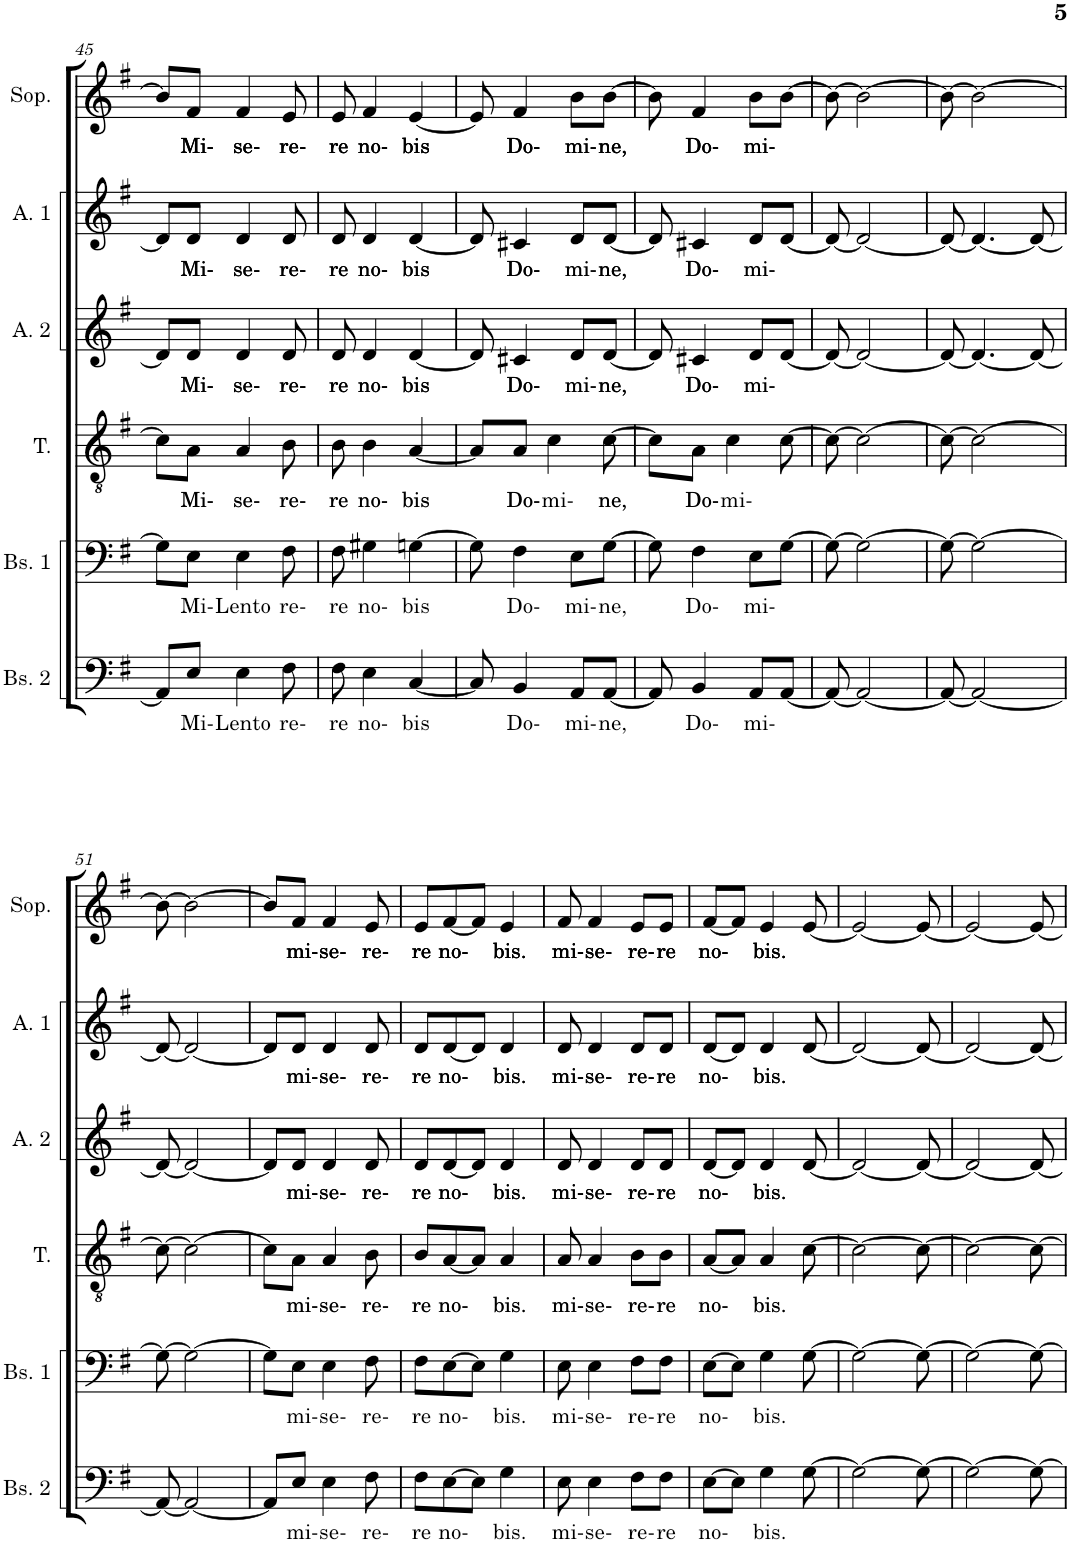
**kern	**text	**kern	**text	**kern	**text	**kern	**text	**kern	**text	**kern	**text
*part6	*part6	*part5	*part5	*part4	*part4	*part3	*part3	*part2	*part2	*part1	*part1
*staff6	*staff6	*staff5	*staff5	*staff4	*staff4	*staff3	*staff3	*staff2	*staff2	*staff1	*staff1
*I"Bas 2	*	*I"Bas 1	*	*I"Tenor	*	*I"Alt 2	*	*I"Alt 1	*	*I"Sopraan	*
*I'Bs. 2	*	*I'Bs. 1	*	*I'T.	*	*I'A. 2	*	*I'A. 1	*	*I'Sop.	*
!!LO:PB:g=z
*clefF4	*	*clefF4	*	*clefGv2	*	*clefG2	*	*clefG2	*	*clefG2	*
*k[f#]	*	*k[f#]	*	*k[f#]	*	*k[f#]	*	*k[f#]	*	*k[f#]	*
*M5/8	*	*M5/8	*	*M5/8	*	*M5/8	*	*M5/8	*	*M5/8	*
=45	=45	=45	=45	=45	=45	=45	=45	=45	=45	=45	=45
8AA/L]	.	8G\L]	.	8c\L]	.	8d/L]	.	8d/L]	.	8b/L]	.
!	!LO:LY:b	!	!LO:LY:b	!	!LO:LY:b	!	!LO:LY:b	!	!LO:LY:b	!	!LO:LY:b
8E/J	Mi-	8E\J	Mi-	8A\J	Mi-	8d/J	Mi-	8d/J	Mi-	8f#/J	Mi-
!	!LO:LY:b	!	!LO:LY:b	!	!LO:LY:b	!	!LO:LY:b	!	!LO:LY:b	!	!LO:LY:b
4E\	Lento	4E\	Lento	4A/	se-	4d/	se-	4d/	se-	4f#/	se-
!	!LO:LY:b	!	!LO:LY:b	!	!LO:LY:b	!	!LO:LY:b	!	!LO:LY:b	!	!LO:LY:b
8F#\	re-	8F#\	re-	8B\	re-	8d/	re-	8d/	re-	8e/	re-
=46	=46	=46	=46	=46	=46	=46	=46	=46	=46	=46	=46
!	!LO:LY:b	!	!LO:LY:b	!	!LO:LY:b	!	!LO:LY:b	!	!LO:LY:b	!	!LO:LY:b
8F#\	re	8F#\	re	8B\	re	8d/	re	8d/	re	8e/	re
!	!LO:LY:b	!	!LO:LY:b	!	!LO:LY:b	!	!LO:LY:b	!	!LO:LY:b	!	!LO:LY:b
4E\	no-	4G#X\	no-	4B\	no-	4d/	no-	4d/	no-	4f#/	no-
!	!LO:LY:b	!	!LO:LY:b	!	!LO:LY:b	!	!LO:LY:b	!	!LO:LY:b	!	!LO:LY:b
[4C/	bis	[4Gn\	bis	[4A/	bis	[4d/	bis	[4d/	bis	[4e/	bis
=47	=47	=47	=47	=47	=47	=47	=47	=47	=47	=47	=47
8C/]	.	8G\]	.	8A/L]	.	8d/]	.	8d/]	.	8e/]	.
!	!LO:LY:b	!	!LO:LY:b	!	!LO:LY:b	!	!LO:LY:b	!	!LO:LY:b	!	!LO:LY:b
4BB/	Do-	4F#\	Do-	8A/J	Do-	4c#X/	Do-	4c#X/	Do-	4f#/	Do-
!	!	!	!	!	!LO:LY:b	!	!	!	!	!	!
.	.	.	.	4c\	mi-	.	.	.	.	.	.
!	!LO:LY:b	!	!LO:LY:b	!	!	!	!LO:LY:b	!	!LO:LY:b	!	!LO:LY:b
8AA/L	mi-	8E\L	mi-	.	.	8d/L	mi-	8d/L	mi-	8b\L	mi-
!	!LO:LY:b	!	!LO:LY:b	!	!LO:LY:b	!	!LO:LY:b	!	!LO:LY:b	!	!LO:LY:b
[8AA/J	ne,	[8G\J	ne,	[8c\	ne,	[8d/J	ne,	[8d/J	ne,	[8b\J	ne,
=48	=48	=48	=48	=48	=48	=48	=48	=48	=48	=48	=48
8AA/]	.	8G\]	.	8c\L]	.	8d/]	.	8d/]	.	8b\]	.
!	!LO:LY:b	!	!LO:LY:b	!	!LO:LY:b	!	!LO:LY:b	!	!LO:LY:b	!	!LO:LY:b
4BB/	Do-	4F#\	Do-	8A\J	Do-	4c#X/	Do-	4c#X/	Do-	4f#/	Do-
!	!	!	!	!	!LO:LY:b	!	!	!	!	!	!
.	.	.	.	4c\	mi-	.	.	.	.	.	.
!	!LO:LY:b	!	!LO:LY:b	!	!	!	!LO:LY:b	!	!LO:LY:b	!	!LO:LY:b
8AA/L	mi-	8E\L	mi-	.	.	8d/L	mi-	8d/L	mi-	8b\L	mi-
[8AA/J	.	[8G\J	.	[8c\	.	[8d/J	.	[8d/J	.	[8b\J	.
=49	=49	=49	=49	=49	=49	=49	=49	=49	=49	=49	=49
8AA/_	.	8G\_	.	8c\_	.	8d/_	.	8d/_	.	8b\_	.
2AA/_	.	2G\_	.	2c\_	.	2d/_	.	2d/_	.	2b\_	.
=50	=50	=50	=50	=50	=50	=50	=50	=50	=50	=50	=50
8AA/_	.	8G\_	.	8c\_	.	8d/_	.	8d/_	.	8b\_	.
2AA/_	.	2G\_	.	2c\_	.	4.d/_	.	4.d/_	.	2b\_	.
.	.	.	.	.	.	8d/_	.	8d/_	.	.	.
!!LO:LB:g=z
=51	=51	=51	=51	=51	=51	=51	=51	=51	=51	=51	=51
8AA/_	.	8G\_	.	8c\_	.	8d/_	.	8d/_	.	8b\_	.
2AA/_	.	2G\_	.	2c\_	.	2d/_	.	2d/_	.	2b\_	.
=52	=52	=52	=52	=52	=52	=52	=52	=52	=52	=52	=52
8AA/L]	.	8G\L]	.	8c\L]	.	8d/L]	.	8d/L]	.	8b/L]	.
!	!LO:LY:b	!	!LO:LY:b	!	!LO:LY:b	!	!LO:LY:b	!	!LO:LY:b	!	!LO:LY:b
8E/J	mi-	8E\J	mi-	8A\J	mi-	8d/J	mi-	8d/J	mi-	8f#/J	mi-
!	!LO:LY:b	!	!LO:LY:b	!	!LO:LY:b	!	!LO:LY:b	!	!LO:LY:b	!	!LO:LY:b
4E\	se-	4E\	se-	4A/	se-	4d/	se-	4d/	se-	4f#/	se-
!	!LO:LY:b	!	!LO:LY:b	!	!LO:LY:b	!	!LO:LY:b	!	!LO:LY:b	!	!LO:LY:b
8F#\	re-	8F#\	re-	8B\	re-	8d/	re-	8d/	re-	8e/	re-
=53	=53	=53	=53	=53	=53	=53	=53	=53	=53	=53	=53
!	!LO:LY:b	!	!LO:LY:b	!	!LO:LY:b	!	!LO:LY:b	!	!LO:LY:b	!	!LO:LY:b
8F#\L	re	8F#\L	re	8B/L	re	8d/L	re	8d/L	re	8e/L	re
!	!LO:LY:b	!	!LO:LY:b	!	!LO:LY:b	!	!LO:LY:b	!	!LO:LY:b	!	!LO:LY:b
[8E\	no-	[8E\	no-	[8A/	no-	[8d/	no-	[8d/	no-	[8f#/	no-
8E\J]	.	8E\J]	.	8A/J]	.	8d/J]	.	8d/J]	.	8f#/J]	.
!	!LO:LY:b	!	!LO:LY:b	!	!LO:LY:b	!	!LO:LY:b	!	!LO:LY:b	!	!LO:LY:b
4G\	bis.	4G\	bis.	4A/	bis.	4d/	bis.	4d/	bis.	4e/	bis.
=54	=54	=54	=54	=54	=54	=54	=54	=54	=54	=54	=54
!	!LO:LY:b	!	!LO:LY:b	!	!LO:LY:b	!	!LO:LY:b	!	!LO:LY:b	!	!LO:LY:b
8E\	mi-	8E\	mi-	8A/	mi-	8d/	mi-	8d/	mi-	8f#/	mi-
!	!LO:LY:b	!	!LO:LY:b	!	!LO:LY:b	!	!LO:LY:b	!	!LO:LY:b	!	!LO:LY:b
4E\	se-	4E\	se-	4A/	se-	4d/	se-	4d/	se-	4f#/	se-
!	!LO:LY:b	!	!LO:LY:b	!	!LO:LY:b	!	!LO:LY:b	!	!LO:LY:b	!	!LO:LY:b
8F#\L	re-	8F#\L	re-	8B\L	re-	8d/L	re-	8d/L	re-	8e/L	re-
!	!LO:LY:b	!	!LO:LY:b	!	!LO:LY:b	!	!LO:LY:b	!	!LO:LY:b	!	!LO:LY:b
8F#\J	re	8F#\J	re	8B\J	re	8d/J	re	8d/J	re	8e/J	re
=55	=55	=55	=55	=55	=55	=55	=55	=55	=55	=55	=55
!	!LO:LY:b	!	!LO:LY:b	!	!LO:LY:b	!	!LO:LY:b	!	!LO:LY:b	!	!LO:LY:b
[8E\L	no-	[8E\L	no-	[8A/L	no-	[8d/L	no-	[8d/L	no-	[8f#/L	no-
8E\J]	.	8E\J]	.	8A/J]	.	8d/J]	.	8d/J]	.	8f#/J]	.
!	!LO:LY:b	!	!LO:LY:b	!	!LO:LY:b	!	!LO:LY:b	!	!LO:LY:b	!	!LO:LY:b
4G\	bis.	4G\	bis.	4A/	bis.	4d/	bis.	4d/	bis.	4e/	bis.
[8G\	.	[8G\	.	[8c\	.	[8d/	.	[8d/	.	[8e/	.
=56	=56	=56	=56	=56	=56	=56	=56	=56	=56	=56	=56
2G\_	.	2G\_	.	2c\_	.	2d/_	.	2d/_	.	2e/_	.
8G\_	.	8G\_	.	8c\_	.	8d/_	.	8d/_	.	8e/_	.
=57	=57	=57	=57	=57	=57	=57	=57	=57	=57	=57	=57
2G\_	.	2G\_	.	2c\_	.	2d/_	.	2d/_	.	2e/_	.
8G\_	.	8G\_	.	8c\_	.	8d/_	.	8d/_	.	8e/_	.
=	=	=	=	=	=	=	=	=	=	=	=
*-	*-	*-	*-	*-	*-	*-	*-	*-	*-	*-	*-
